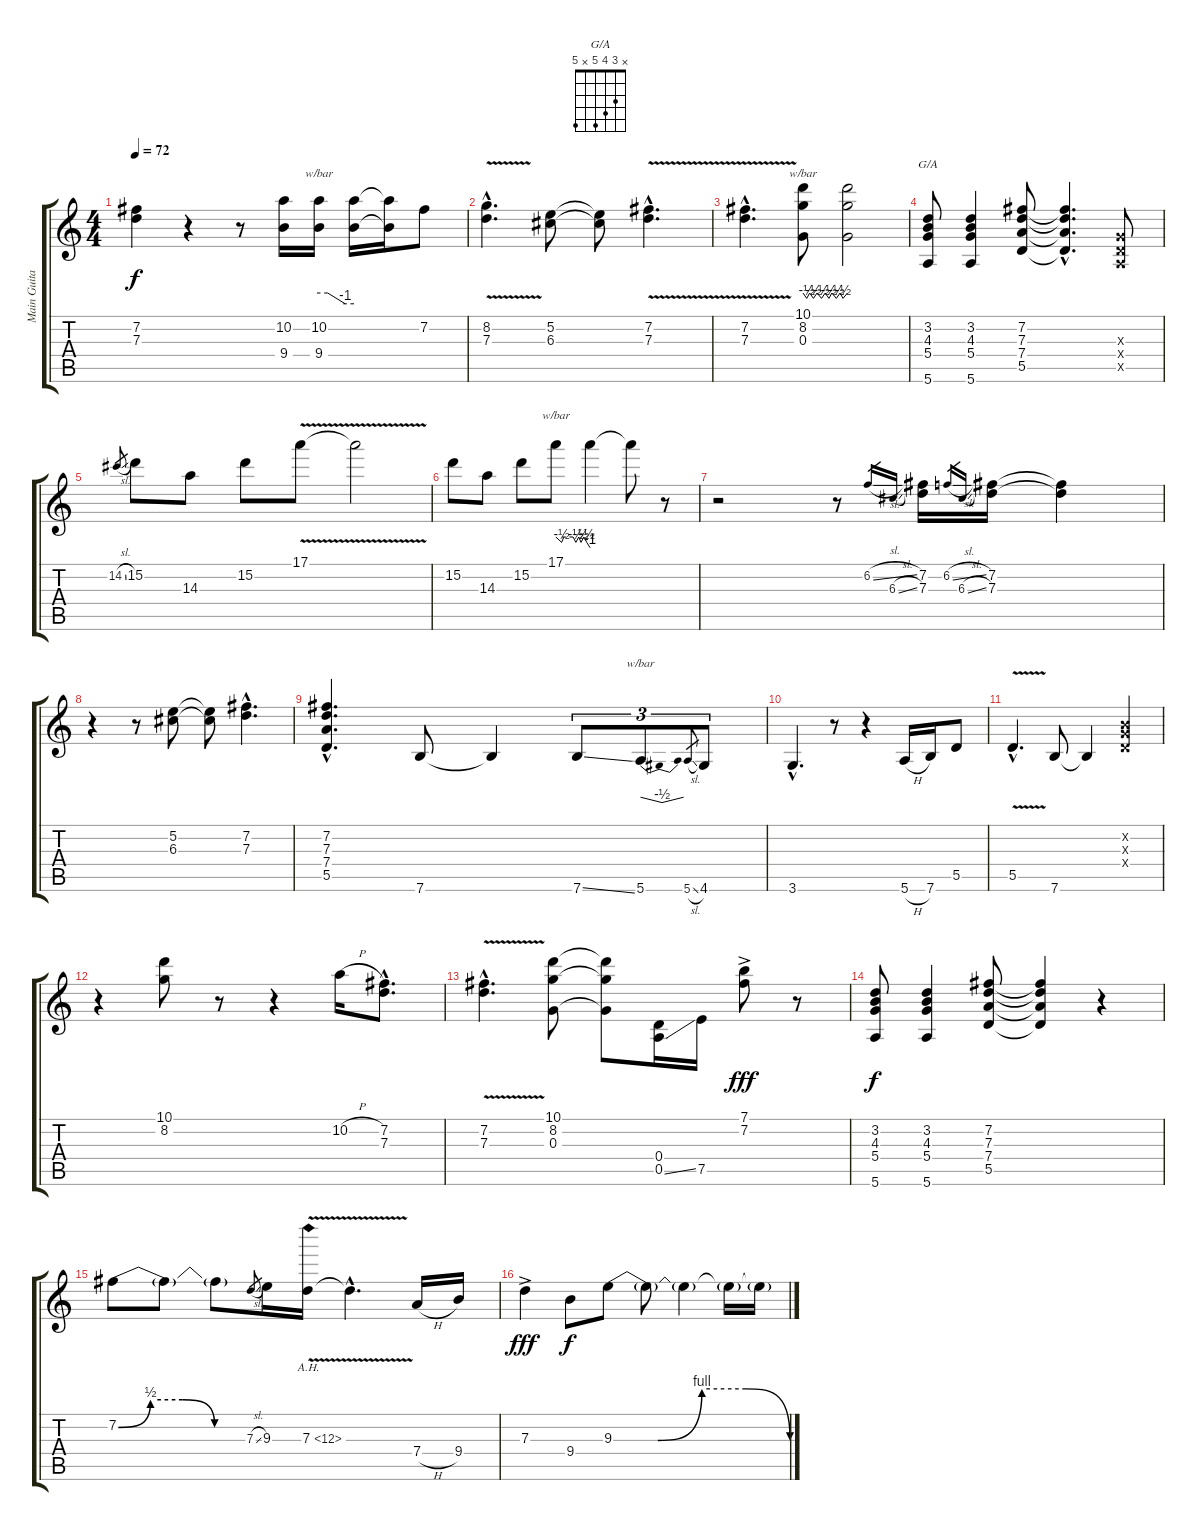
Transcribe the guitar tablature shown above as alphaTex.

\track ("Main Guitar" "Main Guita") {instrument electricguitarjazz}
\staff {score tabs}
\tuning (E4 B3 G3 D3 A2 E2) {hide}
\chord ("G/A" x 3 4 5 x 5)
\ts (4 4)
\tempo 72
\clef g2
\ks c
(7.2{t} 7.3{t}).4{dy f} r.4 r.8 (10.2 9.4).16 (10.2 9.4).16{tbe (custom default 0 0 15 0 45 -4 60 -4)} (10.2{t} 9.4{t}).16 (10.2{t} 9.4{t}).16 7.2.8 |
(8.2{v hac} 7.3{v hac}).4{d} (5.2 6.3).8 (5.2{t} 6.3{t}).8 (7.2{v hac} 7.3{v hac}).4{d} |
(7.2{v hac} 7.3{v hac}).4{d} (10.1 8.2 0.3).8{tbe (custom default 0 0 5 -2 9 0 14 -2 19 0 25 -2 30 0 35 -2 39 0 45 -2 50 0 54 -2 60 0)} (10.1{t} 8.2{t} 0.3{t}).2 |
(3.2 4.3 5.4 5.6).8{ch "G/A"} (3.2 4.3 5.4 5.6).4 (7.2 7.3 7.4 5.5).8 (7.2{hac t} 7.3{hac t} 7.4{hac t} 5.5{hac t}).4{d} (0.3{x} 0.4{x} 0.5{x}).8 |
14.2{sl}.8{gr} 15.2.8 14.3.8 15.2.8 17.1{v}.8 17.1{t}.2 |
15.2.8 14.3.8 15.2.8 17.1.8{tbe (custom default 0 0 10 -2 14 0 30 0 35 -2 40 0 44 -2 49 0 54 -2 60 -4)} 17.1{t}.4 17.1{t}.8 r.8 |
r.2 r.8 6.2{sl}.16{gr} 6.3{sl}.16{gr} (7.2 7.3).16 6.2{sl}.16{gr} 6.3{sl}.16{gr} (7.2 7.3).16 (7.2{t} 7.3{t}).4 |
r.4 r.8 (5.2 6.3).8 (5.2{t} 6.3{t}).8 (7.2{hac} 7.3{hac}).4{d} |
(7.2{hac} 7.3{hac} 7.4{hac} 5.5{hac}).4{d} 7.6.8 7.6{t}.4 7.6{ss}.8{tu (3 2)} 5.6.8{tu (3 2) tbe (dip default 0 0 30 -2 60 0)} 5.6{sl}.8{gr} 4.6.8{tu (3 2)} |
3.6{hac}.4{d} r.8 r.4 5.6{h}.16 7.6.16 5.5.8 |
5.5{v hac}.4{d} 7.6.8 7.6{t}.4 (0.2{x} 0.3{x} 0.4{x}).4 |
r.4 (10.1 8.2).8 r.8 r.4 10.2{h}.16 (7.2{hac} 7.3{hac}).8{d} |
(7.2{v hac} 7.3{v hac}).4{d} (10.1 8.2 0.3).8 (10.1{t} 8.2{t} 0.3{t}).8 (0.4 0.5{ss}).16 7.5.16 (7.1{ac} 7.2{ac}).8{dy fff} r.8 |
(3.2 4.3 5.4 5.6).8{dy f} (3.2 4.3 5.4 5.6).4 (7.2 7.3 7.4 5.5).8 (7.2{t} 7.3{t} 7.4{t} 5.5{t}).4 r.4 |
7.2{be (custom 0 0 15 2 30 2 45 0 60 0)}.8 7.2{t}.8 7.2{t}.8 7.3{sl}.8{gr} 9.3.16 7.3{ah 5 v}.16 7.3{hac t}.4{d} 7.4{h}.16 9.4.16 |
7.3{ac}.4{dy fff} 9.4.8{dy f} 9.3{be (custom 0 0 15 0 30 4 45 4 60 0)}.8 9.3{t}.8 9.3{t}.4 9.3{t}.16 9.3{t}.16
